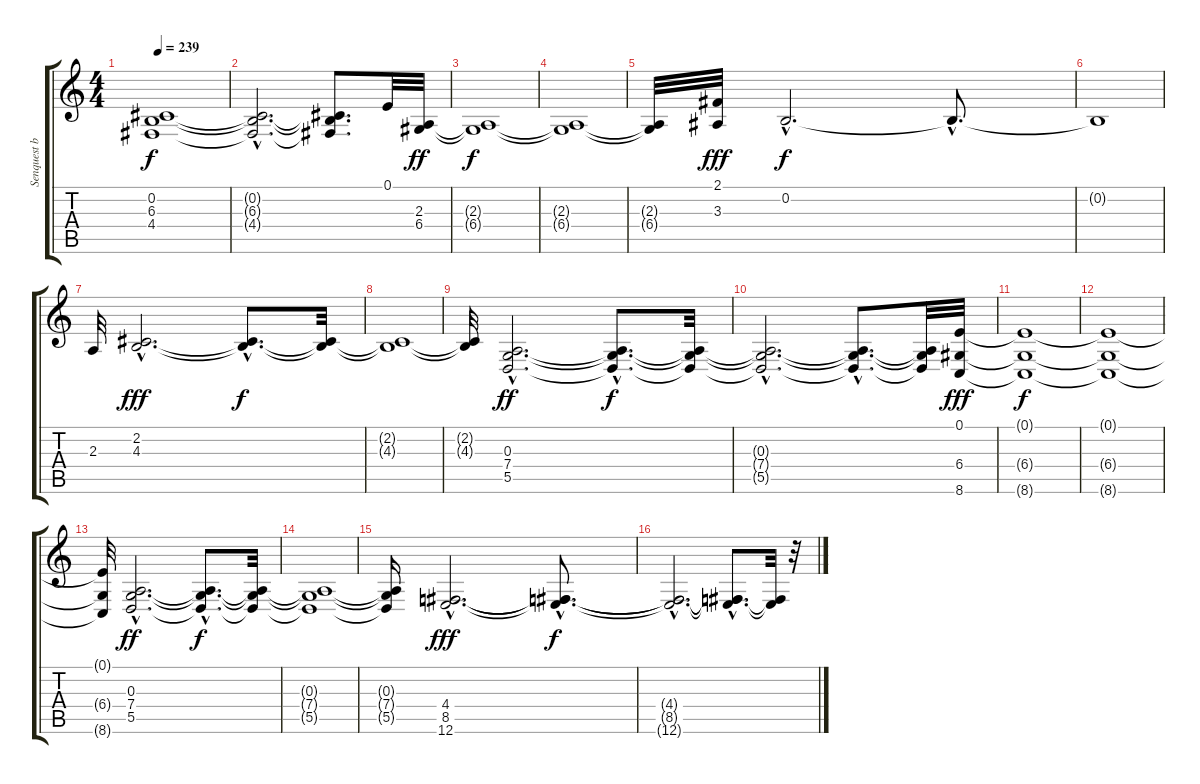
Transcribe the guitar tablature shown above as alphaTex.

\track ("Senquest by Artem Zverev" "Senquest b") {instrument synthstrings1}
\staff {score tabs}
\tuning (E4 B3 G3 D3 A2 E2) {hide}
\ts (4 4)
\tempo 239
\clef g2
\ks c
(0.2{t} 6.3{t} 4.4{t}).1{dy f} |
(0.2{hac t} 6.3{hac t} 4.4{hac t}).2{d} (0.2{t} 6.3{t} 4.4{t}).8{d} 0.1.32 (2.3 6.4).32{dy ff} |
(2.3{t} 6.4{t}).1{dy f} |
(2.3{t} 6.4{t}).1 |
(2.3{t} 6.4{t}).32 (2.1 3.3).32{dy fff} 0.2{hac}.2{d dy f} 0.2{hac t}.8{d} |
0.2{t}.1 |
2.3.32 (2.2{hac} 4.3{hac}).2{d dy fff} (2.2{hac t} 4.3{hac t}).8{d dy f} (2.2{t} 4.3{t}).32 |
(2.2{t} 4.3{t}).1 |
(2.2{t} 4.3{t}).32 (0.3{hac} 7.4{hac} 5.5{hac}).2{d dy ff} (0.3{hac t} 7.4{hac t} 5.5{hac t}).8{d dy f} (0.3{t} 7.4{t} 5.5{t}).32 |
(0.3{hac t} 7.4{hac t} 5.5{hac t}).2{d} (0.3{hac t} 7.4{hac t} 5.5{hac t}).8{d} (0.3{t} 7.4{t} 5.5{t}).32 (0.1 6.4 8.6).32{dy fff} |
(0.1{t} 6.4{t} 8.6{t}).1{dy f} |
(0.1{t} 6.4{t} 8.6{t}).1 |
(0.1{t} 6.4{t} 8.6{t}).32 (0.3{hac} 7.4{hac} 5.5{hac}).2{d dy ff} (0.3{hac t} 7.4{hac t} 5.5{hac t}).8{d dy f} (0.3{t} 7.4{t} 5.5{t}).32 |
(0.3{t} 7.4{t} 5.5{t}).1 |
(0.3{t} 7.4{t} 5.5{t}).16 (4.4{hac} 8.5{hac} 12.6{hac}).2{d dy fff} (4.4{hac t} 8.5{hac t} 12.6{hac t}).8{d dy f} |
(4.4{hac t} 8.5{hac t} 12.6{hac t}).2{d} (4.4{hac t} 8.5{hac t} 12.6{hac t}).8{d} (8.5{t} 12.6{t}).32 r.32
